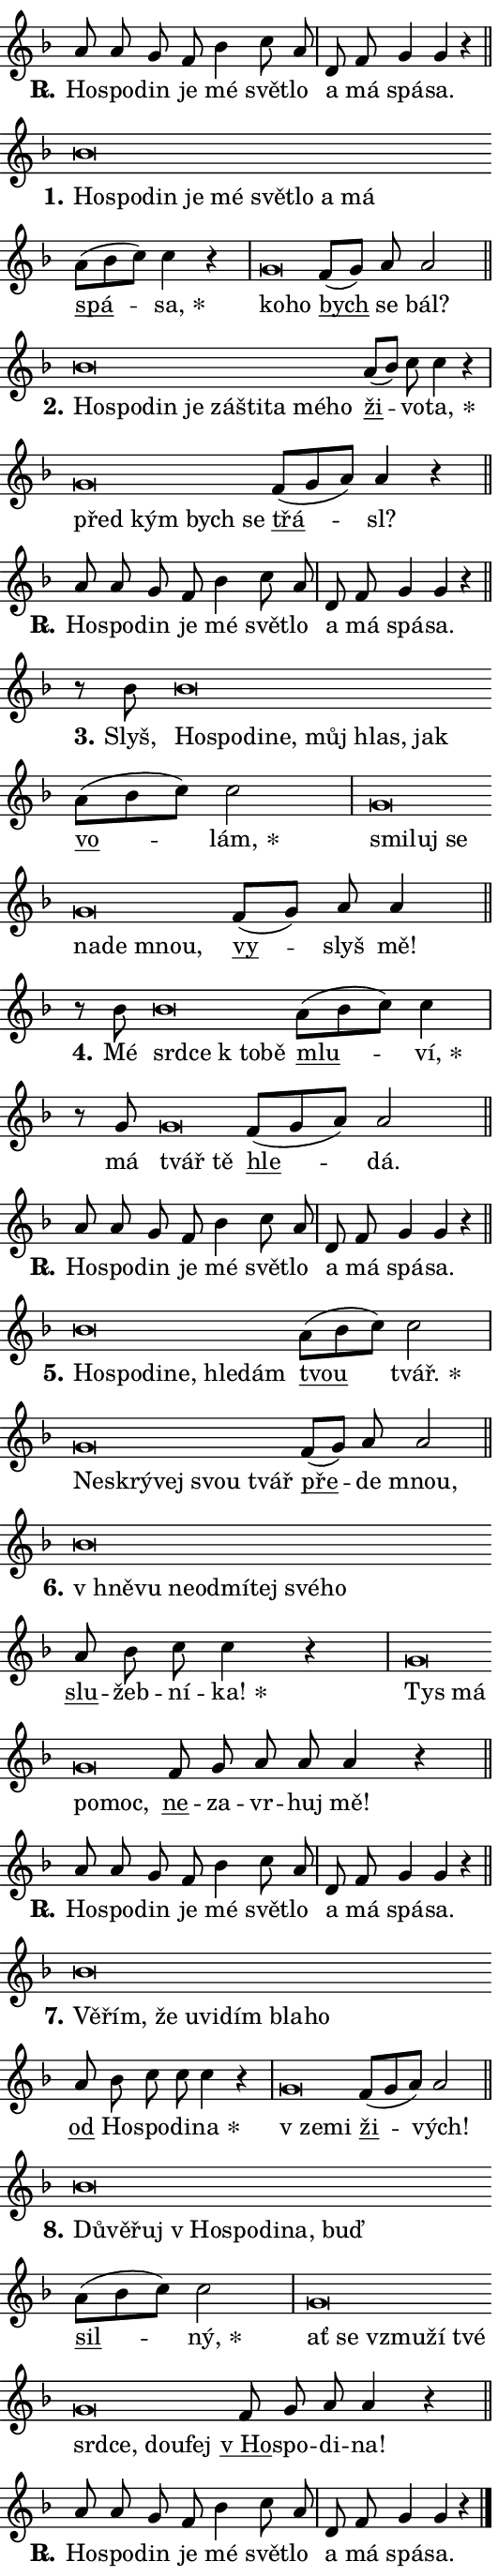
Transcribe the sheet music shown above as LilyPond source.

\version "2.24.0"
\header { tagline = "" }
\paper {
  indent = 0\cm
  top-margin = 0\cm
  right-margin = 0.13\cm % to fit lyric hyphens
  bottom-margin = 0\cm
  left-margin = 0\cm
  paper-width = 9\cm
  page-breaking = #ly:one-page-breaking
  system-system-spacing.basic-distance = #11
  score-system-spacing.basic-distance = #11
  ragged-last = ##f
}


%% Author: Thomas Morley
%% https://lists.gnu.org/archive/html/lilypond-user/2020-05/msg00002.html
#(define (line-position grob)
"Returns position of @var[grob} in current system:
   @code{'start}, if at first time-step
   @code{'end}, if at last time-step
   @code{'middle} otherwise
"
  (let* ((col (ly:item-get-column grob))
         (ln (ly:grob-object col 'left-neighbor))
         (rn (ly:grob-object col 'right-neighbor))
         (col-to-check-left (if (ly:grob? ln) ln col))
         (col-to-check-right (if (ly:grob? rn) rn col))
         (break-dir-left
           (and
             (ly:grob-property col-to-check-left 'non-musical #f)
             (ly:item-break-dir col-to-check-left)))
         (break-dir-right
           (and
             (ly:grob-property col-to-check-right 'non-musical #f)
             (ly:item-break-dir col-to-check-right))))
        (cond ((eqv? 1 break-dir-left) 'start)
              ((eqv? -1 break-dir-right) 'end)
              (else 'middle))))

#(define (tranparent-at-line-position vctor)
  (lambda (grob)
  "Relying on @code{line-position} select the relevant enry from @var{vctor}.
Used to determine transparency,"
    (case (line-position grob)
      ((end) (not (vector-ref vctor 0)))
      ((middle) (not (vector-ref vctor 1)))
      ((start) (not (vector-ref vctor 2))))))

noteHeadBreakVisibility =
#(define-music-function (break-visibility)(vector?)
"Makes @code{NoteHead}s transparent relying on @var{break-visibility}"
#{
  \override NoteHead.transparent =
    #(tranparent-at-line-position break-visibility)
#})

#(define delete-ledgers-for-transparent-note-heads
  (lambda (grob)
    "Reads whether a @code{NoteHead} is transparent.
If so this @code{NoteHead} is removed from @code{'note-heads} from
@var{grob}, which is supposed to be @code{LedgerLineSpanner}.
As a result ledgers are not printed for this @code{NoteHead}"
    (let* ((nhds-array (ly:grob-object grob 'note-heads))
           (nhds-list
             (if (ly:grob-array? nhds-array)
                 (ly:grob-array->list nhds-array)
                 '()))
           ;; Relies on the transparent-property being done before
           ;; Staff.LedgerLineSpanner.after-line-breaking is executed.
           ;; This is fragile ...
           (to-keep
             (remove
               (lambda (nhd)
                 (ly:grob-property nhd 'transparent #f))
               nhds-list)))
      ;; TODO find a better method to iterate over grob-arrays, similiar
      ;; to filter/remove etc for lists
      ;; For now rebuilt from scratch
      (set! (ly:grob-object grob 'note-heads)  '())
      (for-each
        (lambda (nhd)
          (ly:pointer-group-interface::add-grob grob 'note-heads nhd))
        to-keep))))

squashNotes = {
  \override NoteHead.X-extent = #'(-0.2 . 0.2)
  \override NoteHead.Y-extent = #'(-0.75 . 0)
  \override NoteHead.stencil =
    #(lambda (grob)
       (let ((pos (ly:grob-property grob 'staff-position)))
         (begin
           (if (< pos -7) (display "ERROR: Lower brevis then expected\n") (display ""))
           (if (<= pos -6) ly:text-interface::print ly:note-head::print))))
}
unSquashNotes = {
  \revert NoteHead.X-extent
  \revert NoteHead.Y-extent
  \revert NoteHead.stencil
}

hideNotes = \noteHeadBreakVisibility #begin-of-line-visible
unHideNotes = \noteHeadBreakVisibility #all-visible

% work-around for resetting accidentals
% https://lilypond.org/doc/v2.23/Documentation/notation/displaying-rhythms#unmetered-music
cadenzaMeasure = {
  \cadenzaOff
  \partial 1024 s1024
  \cadenzaOn
}

#(define-markup-command (accent layout props text) (markup?)
  "Underline accented syllable"
  (interpret-markup layout props
    #{\markup \override #'(offset . 4.3) \underline { #text }#}))

responsum = \markup \concat {
  "R" \hspace #-1.05 \path #0.1 #'((moveto 0 0.07) (lineto 0.9 0.8)) \hspace #0.05 "."
}

spaceSize = #0.6828661417322834 % exact space size for TeX Gyre Schola

\layout {
  \context {
    \Staff
    \remove "Time_signature_engraver"
    \override LedgerLineSpanner.after-line-breaking = #delete-ledgers-for-transparent-note-heads
  }
  \context {
    \Lyrics {
      \override LyricSpace.minimum-distance = \spaceSize
      \override LyricText.font-name = #"TeX Gyre Schola"
      \override LyricText.font-size = 1
      \override StanzaNumber.font-name = #"TeX Gyre Schola Bold"
      \override StanzaNumber.font-size = 1
    }
  }
  \context {
    \Score 
    \override NoteHead.text =
      #(lambda (grob) 
        (let ((pos (ly:grob-property grob 'staff-position)))
          #{\markup {
            \combine
              \halign #-0.55 \raise #(if (= pos -6) 0 0.5) \override #'(thickness . 2) \draw-line #'(3.2 . 0)
              \musicglyph "noteheads.sM1"
          }#}))
  }
}

% magnetic-lyrics.ily
%
%   written by
%     Jean Abou Samra <jean@abou-samra.fr>
%     Werner Lemberg <wl@gnu.org>
%
%   adapted by
%     Jiri Hon <jiri.hon@gmail.com>
%
% Version 2022-Apr-15

% https://www.mail-archive.com/lilypond-user@gnu.org/msg149350.html

#(define (Left_hyphen_pointer_engraver context)
   "Collect syllable-hyphen-syllable occurrences in lyrics and store
them in properties.  This engraver only looks to the left.  For
example, if the lyrics input is @code{foo -- bar}, it does the
following.

@itemize @bullet
@item
Set the @code{text} property of the @code{LyricHyphen} grob between
@q{foo} and @q{bar} to @code{foo}.

@item
Set the @code{left-hyphen} property of the @code{LyricText} grob with
text @q{foo} to the @code{LyricHyphen} grob between @q{foo} and
@q{bar}.
@end itemize

Use this auxiliary engraver in combination with the
@code{lyric-@/text::@/apply-@/magnetic-@/offset!} hook."
   (let ((hyphen #f)
         (text #f))
     (make-engraver
      (acknowledgers
       ((lyric-syllable-interface engraver grob source-engraver)
        (set! text grob)))
      (end-acknowledgers
       ((lyric-hyphen-interface engraver grob source-engraver)
        ;(when (not (grob::has-interface grob 'lyric-space-interface))
          (set! hyphen grob)));)
      ((stop-translation-timestep engraver)
       (when (and text hyphen)
         (ly:grob-set-object! text 'left-hyphen hyphen))
       (set! text #f)
       (set! hyphen #f)))))

#(define (lyric-text::apply-magnetic-offset! grob)
   "If the space between two syllables is less than the value in
property @code{LyricText@/.details@/.squash-threshold}, move the right
syllable to the left so that it gets concatenated with the left
syllable.

Use this function as a hook for
@code{LyricText@/.after-@/line-@/breaking} if the
@code{Left_@/hyphen_@/pointer_@/engraver} is active."
   (let ((hyphen (ly:grob-object grob 'left-hyphen #f)))
     (when hyphen
       (let ((left-text (ly:spanner-bound hyphen LEFT)))
         (when (grob::has-interface left-text 'lyric-syllable-interface)
           (let* ((common (ly:grob-common-refpoint grob left-text X))
                  (this-x-ext (ly:grob-extent grob common X))
                  (left-x-ext
                   (begin
                     ;; Trigger magnetism for left-text.
                     (ly:grob-property left-text 'after-line-breaking)
                     (ly:grob-extent left-text common X)))
                  ;; `delta` is the gap width between two syllables.
                  (delta (- (interval-start this-x-ext)
                            (interval-end left-x-ext)))
                  (details (ly:grob-property grob 'details))
                  (threshold (assoc-get 'squash-threshold details 0.2)))
             (when (< delta threshold)
               (let* (;; We have to manipulate the input text so that
                      ;; ligatures crossing syllable boundaries are not
                      ;; disabled.  For languages based on the Latin
                      ;; script this is essentially a beautification.
                      ;; However, for non-Western scripts it can be a
                      ;; necessity.
                      (lt (ly:grob-property left-text 'text))
                      (rt (ly:grob-property grob 'text))
                      (is-space (grob::has-interface hyphen 'lyric-space-interface))
                      (space (if is-space " " ""))
                      (extra-delta (if is-space spaceSize 0))
                      ;; Append new syllable.
                      (ltrt-space (if (and (string? lt) (string? rt))
                                (string-append lt space rt)
                                (make-concat-markup (list lt space rt))))
                      ;; Right-align `ltrt` to the right side.
                      (ltrt-space-markup (grob-interpret-markup
                               grob
                               (make-translate-markup
                                (cons (interval-length this-x-ext) 0)
                                (make-right-align-markup ltrt-space)))))
                 (begin
                   ;; Don't print `left-text`.
                   (ly:grob-set-property! left-text 'stencil #f)
                   ;; Set text and stencil (which holds all collected
                   ;; syllables so far) and shift it to the left.
                   (ly:grob-set-property! grob 'text ltrt-space)
                   (ly:grob-set-property! grob 'stencil ltrt-space-markup)
                   (ly:grob-translate-axis! grob (- (- delta extra-delta)) X))))))))))


#(define (lyric-hyphen::displace-bounds-first grob)
   ;; Make very sure this callback isn't triggered too early.
   (let ((left (ly:spanner-bound grob LEFT))
         (right (ly:spanner-bound grob RIGHT)))
     (ly:grob-property left 'after-line-breaking)
     (ly:grob-property right 'after-line-breaking)
     (ly:lyric-hyphen::print grob)))

squashThreshold = #0.4

\layout {
  \context {
    \Lyrics
    \consists #Left_hyphen_pointer_engraver
    \override LyricText.after-line-breaking =
      #lyric-text::apply-magnetic-offset!
    \override LyricHyphen.stencil = #lyric-hyphen::displace-bounds-first
    \override LyricText.details.squash-threshold = \squashThreshold
    \override LyricHyphen.minimum-distance = 0
    \override LyricHyphen.minimum-length = \squashThreshold
  }
}

squashText = \override LyricText.details.squash-threshold = 9999
unSquashText = \override LyricText.details.squash-threshold = \squashThreshold

leftText = \override LyricText.self-alignment-X = #LEFT
unLeftText = \revert LyricText.self-alignment-X

starOffset = #(lambda (grob) 
                (let ((x_offset (ly:self-alignment-interface::aligned-on-x-parent grob)))
                  (if (= x_offset 0) 0 (+ x_offset 1.2))))

star = #(define-music-function (syllable)(string?)
"Append star separator at the end of a syllable"
#{
  \once \override LyricText.X-offset = #starOffset
  \lyricmode { \markup {
    #syllable
    \override #'((font-name . "TeX Gyre Schola Bold")) \hspace #0.2 \lower #0.65 \larger "*"
  } }
#})

starAccent = #(define-music-function (syllable)(string?)
"Append star separator at the end of a syllable and make accent"
#{
  \once \override LyricText.X-offset = #starOffset
  \lyricmode { \markup {
    \accent #syllable
    \override #'((font-name . "TeX Gyre Schola Bold")) \hspace #0.2 \lower #0.65 \larger "*"
  } }
#})

breath = #(define-music-function (syllable)(string?)
"Append breathing indicator at the end of a syllable"
#{
  \lyricmode { \markup { #syllable "+" } }
#})

optionalBreath = #(define-music-function (syllable)(string?)
"Append optional breathing indicator at the end of a syllable"
#{
  \lyricmode { \markup { #syllable "(+)" } }
#})


\score {
    <<
        \new Voice = "melody" { \cadenzaOn \key f \major \relative { a'8 a g f bes4 c8 a \cadenzaMeasure \bar "|" d, f g4 g r \cadenzaMeasure \bar "||" \break } }
        \new Lyrics \lyricsto "melody" { \lyricmode { \set stanza = \responsum
Ho -- spo -- din je mé svět -- lo a má spá -- sa. } }
    >>
    \layout {}
}

\score {
    <<
        \new Voice = "melody" { \cadenzaOn \key f \major \relative { \squashNotes bes'\breve*1/16 \hideNotes \breve*1/16 \bar "" \breve*1/16 \bar "" \breve*1/16 \bar "" \breve*1/16 \bar "" \breve*1/16 \bar "" \breve*1/16 \bar "" \breve*1/16 \breve*1/16 \bar "" \unHideNotes \unSquashNotes \bar "" a8[( bes c)] c4 r \cadenzaMeasure \bar "|" \squashNotes g\breve*1/16 \hideNotes \breve*1/16 \bar "" \unHideNotes \unSquashNotes \bar "" f8[( g)] a a2 \cadenzaMeasure \bar "||" \break } }
        \new Lyrics \lyricsto "melody" { \lyricmode { \set stanza = "1."
\leftText Ho -- \squashText spo -- din je mé svět -- lo a má \unLeftText \unSquashText \markup \accent spá -- \star sa, \leftText ko -- \squashText ho \unLeftText \unSquashText \markup \accent bych se bál? } }
    >>
    \layout {}
}

\score {
    <<
        \new Voice = "melody" { \cadenzaOn \key f \major \relative { \squashNotes bes'\breve*1/16 \hideNotes \breve*1/16 \bar "" \breve*1/16 \bar "" \breve*1/16 \bar "" \breve*1/16 \bar "" \breve*1/16 \bar "" \breve*1/16 \bar "" \breve*1/16 \breve*1/16 \bar "" \unHideNotes \unSquashNotes \bar "" a8[( bes)] c c4 r \cadenzaMeasure \bar "|" \squashNotes g\breve*1/16 \hideNotes \breve*1/16 \bar "" \breve*1/16 \breve*1/16 \bar "" \unHideNotes \unSquashNotes \bar "" f8[( g a)] a4 r \cadenzaMeasure \bar "||" \break } }
        \new Lyrics \lyricsto "melody" { \lyricmode { \set stanza = "2."
\leftText Ho -- \squashText spo -- din je zá -- šti -- ta mé -- ho \unLeftText \unSquashText \markup \accent ži -- vo -- \star ta, \leftText před \squashText kým bych se \unLeftText \unSquashText \markup \accent třá -- sl? } }
    >>
    \layout {}
}

\score {
    <<
        \new Voice = "melody" { \cadenzaOn \key f \major \relative { a'8 a g f bes4 c8 a \cadenzaMeasure \bar "|" d, f g4 g r \cadenzaMeasure \bar "||" \break } }
        \new Lyrics \lyricsto "melody" { \lyricmode { \set stanza = \responsum
Ho -- spo -- din je mé svět -- lo a má spá -- sa. } }
    >>
    \layout {}
}

\score {
    <<
        \new Voice = "melody" { \cadenzaOn \key f \major \relative { r8 bes' \squashNotes bes\breve*1/16 \hideNotes \breve*1/16 \bar "" \breve*1/16 \bar "" \breve*1/16 \bar "" \breve*1/16 \bar "" \breve*1/16 \breve*1/16 \bar "" \unHideNotes \unSquashNotes \bar "" a8[( bes c)] c2 \cadenzaMeasure \bar "|" \squashNotes g\breve*1/16 \hideNotes \breve*1/16 \bar "" \breve*1/16 \bar "" \breve*1/16 \bar "" \breve*1/16 \breve*1/16 \bar "" \unHideNotes \unSquashNotes \bar "" f8[( g)] a a4 \cadenzaMeasure \bar "||" \break } }
        \new Lyrics \lyricsto "melody" { \lyricmode { \set stanza = "3."
Slyš, \leftText Ho -- \squashText spo -- di -- ne, můj hlas, jak \unLeftText \unSquashText \markup \accent vo -- \star lám, \leftText smi -- \squashText luj se na -- de mnou, \unLeftText \unSquashText \markup \accent vy -- slyš mě! } }
    >>
    \layout {}
}

\score {
    <<
        \new Voice = "melody" { \cadenzaOn \key f \major \relative { r8 bes' \squashNotes bes\breve*1/16 \hideNotes \breve*1/16 \bar "" \breve*1/16 \breve*1/16 \bar "" \unHideNotes \unSquashNotes \bar "" a8[( bes c)] c4 \cadenzaMeasure \bar "|" r8 g \squashNotes g\breve*1/16 \hideNotes \breve*1/16 \bar "" \unHideNotes \unSquashNotes \bar "" f8[( g a)] a2 \cadenzaMeasure \bar "||" \break } }
        \new Lyrics \lyricsto "melody" { \lyricmode { \set stanza = "4."
Mé \leftText srd -- \squashText ce "k to" -- bě \unLeftText \unSquashText \markup \accent mlu -- \star ví, má \leftText tvář \squashText tě \unLeftText \unSquashText \markup \accent hle -- dá. } }
    >>
    \layout {}
}

\score {
    <<
        \new Voice = "melody" { \cadenzaOn \key f \major \relative { a'8 a g f bes4 c8 a \cadenzaMeasure \bar "|" d, f g4 g r \cadenzaMeasure \bar "||" \break } }
        \new Lyrics \lyricsto "melody" { \lyricmode { \set stanza = \responsum
Ho -- spo -- din je mé svět -- lo a má spá -- sa. } }
    >>
    \layout {}
}

\score {
    <<
        \new Voice = "melody" { \cadenzaOn \key f \major \relative { \squashNotes bes'\breve*1/16 \hideNotes \breve*1/16 \bar "" \breve*1/16 \bar "" \breve*1/16 \bar "" \breve*1/16 \breve*1/16 \bar "" \unHideNotes \unSquashNotes \bar "" a8[( bes c)] c2 \cadenzaMeasure \bar "|" \squashNotes g\breve*1/16 \hideNotes \breve*1/16 \bar "" \breve*1/16 \bar "" \breve*1/16 \breve*1/16 \bar "" \unHideNotes \unSquashNotes \bar "" f8[( g)] a a2 \cadenzaMeasure \bar "||" \break } }
        \new Lyrics \lyricsto "melody" { \lyricmode { \set stanza = "5."
\leftText Ho -- \squashText spo -- di -- ne, hle -- dám \unLeftText \unSquashText \markup \accent tvou \star tvář. \leftText Ne -- \squashText skrý -- vej svou tvář \unLeftText \unSquashText \markup \accent pře -- de mnou, } }
    >>
    \layout {}
}

\score {
    <<
        \new Voice = "melody" { \cadenzaOn \key f \major \relative { \squashNotes bes'\breve*1/16 \hideNotes \breve*1/16 \bar "" \breve*1/16 \bar "" \breve*1/16 \bar "" \breve*1/16 \bar "" \breve*1/16 \bar "" \breve*1/16 \breve*1/16 \bar "" \unHideNotes \unSquashNotes \bar "" a8 bes c c4 r \cadenzaMeasure \bar "|" \squashNotes g\breve*1/16 \hideNotes \breve*1/16 \bar "" \breve*1/16 \breve*1/16 \bar "" \unHideNotes \unSquashNotes \bar "" f8 g a a a4 r \cadenzaMeasure \bar "||" \break } }
        \new Lyrics \lyricsto "melody" { \lyricmode { \set stanza = "6."
\leftText "v hně" -- \squashText vu ne -- od -- mí -- tej své -- ho \unLeftText \unSquashText \markup \accent slu -- žeb -- ní -- \star ka! \leftText Tys \squashText má po -- moc, \unLeftText \unSquashText \markup \accent ne -- za -- vr -- huj mě! } }
    >>
    \layout {}
}

\score {
    <<
        \new Voice = "melody" { \cadenzaOn \key f \major \relative { a'8 a g f bes4 c8 a \cadenzaMeasure \bar "|" d, f g4 g r \cadenzaMeasure \bar "||" \break } }
        \new Lyrics \lyricsto "melody" { \lyricmode { \set stanza = \responsum
Ho -- spo -- din je mé svět -- lo a má spá -- sa. } }
    >>
    \layout {}
}

\score {
    <<
        \new Voice = "melody" { \cadenzaOn \key f \major \relative { \squashNotes bes'\breve*1/16 \hideNotes \breve*1/16 \bar "" \breve*1/16 \bar "" \breve*1/16 \bar "" \breve*1/16 \bar "" \breve*1/16 \bar "" \breve*1/16 \breve*1/16 \bar "" \unHideNotes \unSquashNotes \bar "" a8 bes c c c4 r \cadenzaMeasure \bar "|" \squashNotes g\breve*1/16 \hideNotes \breve*1/16 \bar "" \unHideNotes \unSquashNotes \bar "" f8[( g a)] a2 \cadenzaMeasure \bar "||" \break } }
        \new Lyrics \lyricsto "melody" { \lyricmode { \set stanza = "7."
\leftText Vě -- \squashText řím, že u -- vi -- dím bla -- ho \unLeftText \unSquashText \markup \accent od Ho -- spo -- di -- \star na \leftText "v ze" -- \squashText mi \unLeftText \unSquashText \markup \accent ži -- vých! } }
    >>
    \layout {}
}

\score {
    <<
        \new Voice = "melody" { \cadenzaOn \key f \major \relative { \squashNotes bes'\breve*1/16 \hideNotes \breve*1/16 \bar "" \breve*1/16 \bar "" \breve*1/16 \bar "" \breve*1/16 \bar "" \breve*1/16 \bar "" \breve*1/16 \breve*1/16 \bar "" \unHideNotes \unSquashNotes \bar "" a8[( bes c)] c2 \cadenzaMeasure \bar "|" \squashNotes g\breve*1/16 \hideNotes \breve*1/16 \bar "" \breve*1/16 \bar "" \breve*1/16 \bar "" \breve*1/16 \bar "" \breve*1/16 \bar "" \breve*1/16 \bar "" \breve*1/16 \breve*1/16 \bar "" \unHideNotes \unSquashNotes \bar "" f8 g a a4 r \cadenzaMeasure \bar "||" \break } }
        \new Lyrics \lyricsto "melody" { \lyricmode { \set stanza = "8."
\leftText Dů -- \squashText vě -- řuj "v Ho" -- spo -- di -- na, buď \unLeftText \unSquashText \markup \accent sil -- \star ný, \leftText ať \squashText se vzmu -- ží tvé srd -- ce, dou -- fej \unLeftText \unSquashText \markup \accent "v Ho" -- spo -- di -- na! } }
    >>
    \layout {}
}

\score {
    <<
        \new Voice = "melody" { \cadenzaOn \key f \major \relative { a'8 a g f bes4 c8 a \cadenzaMeasure \bar "|" d, f g4 g r \cadenzaMeasure \bar "||" \break } \bar "|." }
        \new Lyrics \lyricsto "melody" { \lyricmode { \set stanza = \responsum
Ho -- spo -- din je mé svět -- lo a má spá -- sa. } }
    >>
    \layout {}
}
